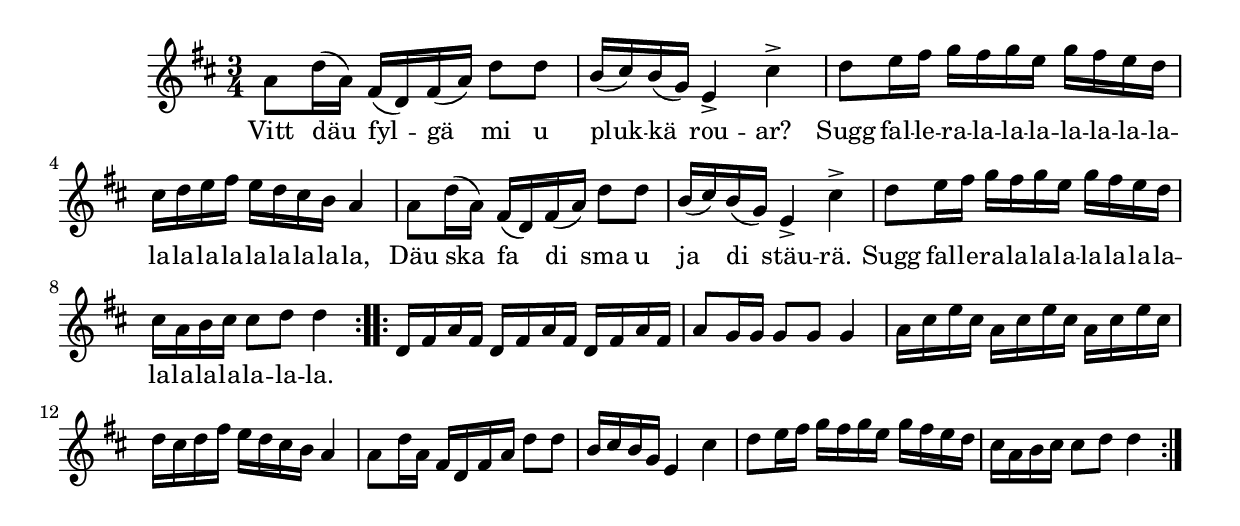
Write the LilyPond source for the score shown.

{
\time 3/4
\key d \major

\repeat volta 2 { 
 a'8 d''16-( a'-) fis'-( d'-) fis'-( a'-) d''8 d''  | 
 b'16-( cis''-) b'-( g'-) e'4-> cis''->  | 
  d''8 e''16 fis'' g'' fis'' g'' e'' g'' fis'' e'' d''  | 
 cis'' d'' e'' fis'' e'' d'' cis'' b' a'4  | 
  a'8 d''16-( a'-) fis'-( d'-) fis'-( a'-) d''8 d''  | 
 b'16-( cis''-) b'-( g'-) e'4-> cis''->  | 
  d''8 e''16 fis'' g'' fis'' g'' e'' g'' fis'' e'' d''  | 
 cis'' a' b' cis'' cis''8 d'' d''4  |
 } %( endrepeat )% 
\repeat volta 2 { 
  d'16 fis' a' fis' d' fis' a' fis' d' fis' a' fis'  | 
 a'8 g'16 g' g'8 g' g'4  | 
 a'16 cis'' e'' cis'' a' cis'' e'' cis'' a' cis'' e'' cis''  | 
 d'' cis'' d'' fis'' e'' d'' cis'' b' a'4  | 
 a'8 d''16 a' fis' d' fis' a' d''8 d''  | 
 b'16 cis'' b' g' e'4 cis''  | 
 d''8 e''16 fis'' g'' fis'' g'' e'' g'' fis'' e'' d''  | 
 cis'' a' b' cis'' cis''8 d'' d''4  |
 } %( endrepeat )% 
 
}
 \addlyrics {
     Vitt däu_ fyl -- gä_ mi u pluk -- -- kä_ rou -- ar?
     Sugg fal -- le -- ra -- la -- la -- la -- la -- la -- la -- la -- la -- la -- la -- la -- la -- la -- la -- la -- la,
     Däu ska_ fa_ di_ sma u ja_ di_ stäu -- rä.
     Sugg fal -- le -- ra -- la -- la -- la -- la -- la -- la -- la -- la -- la -- la -- la -- la -- la -- la.
}

